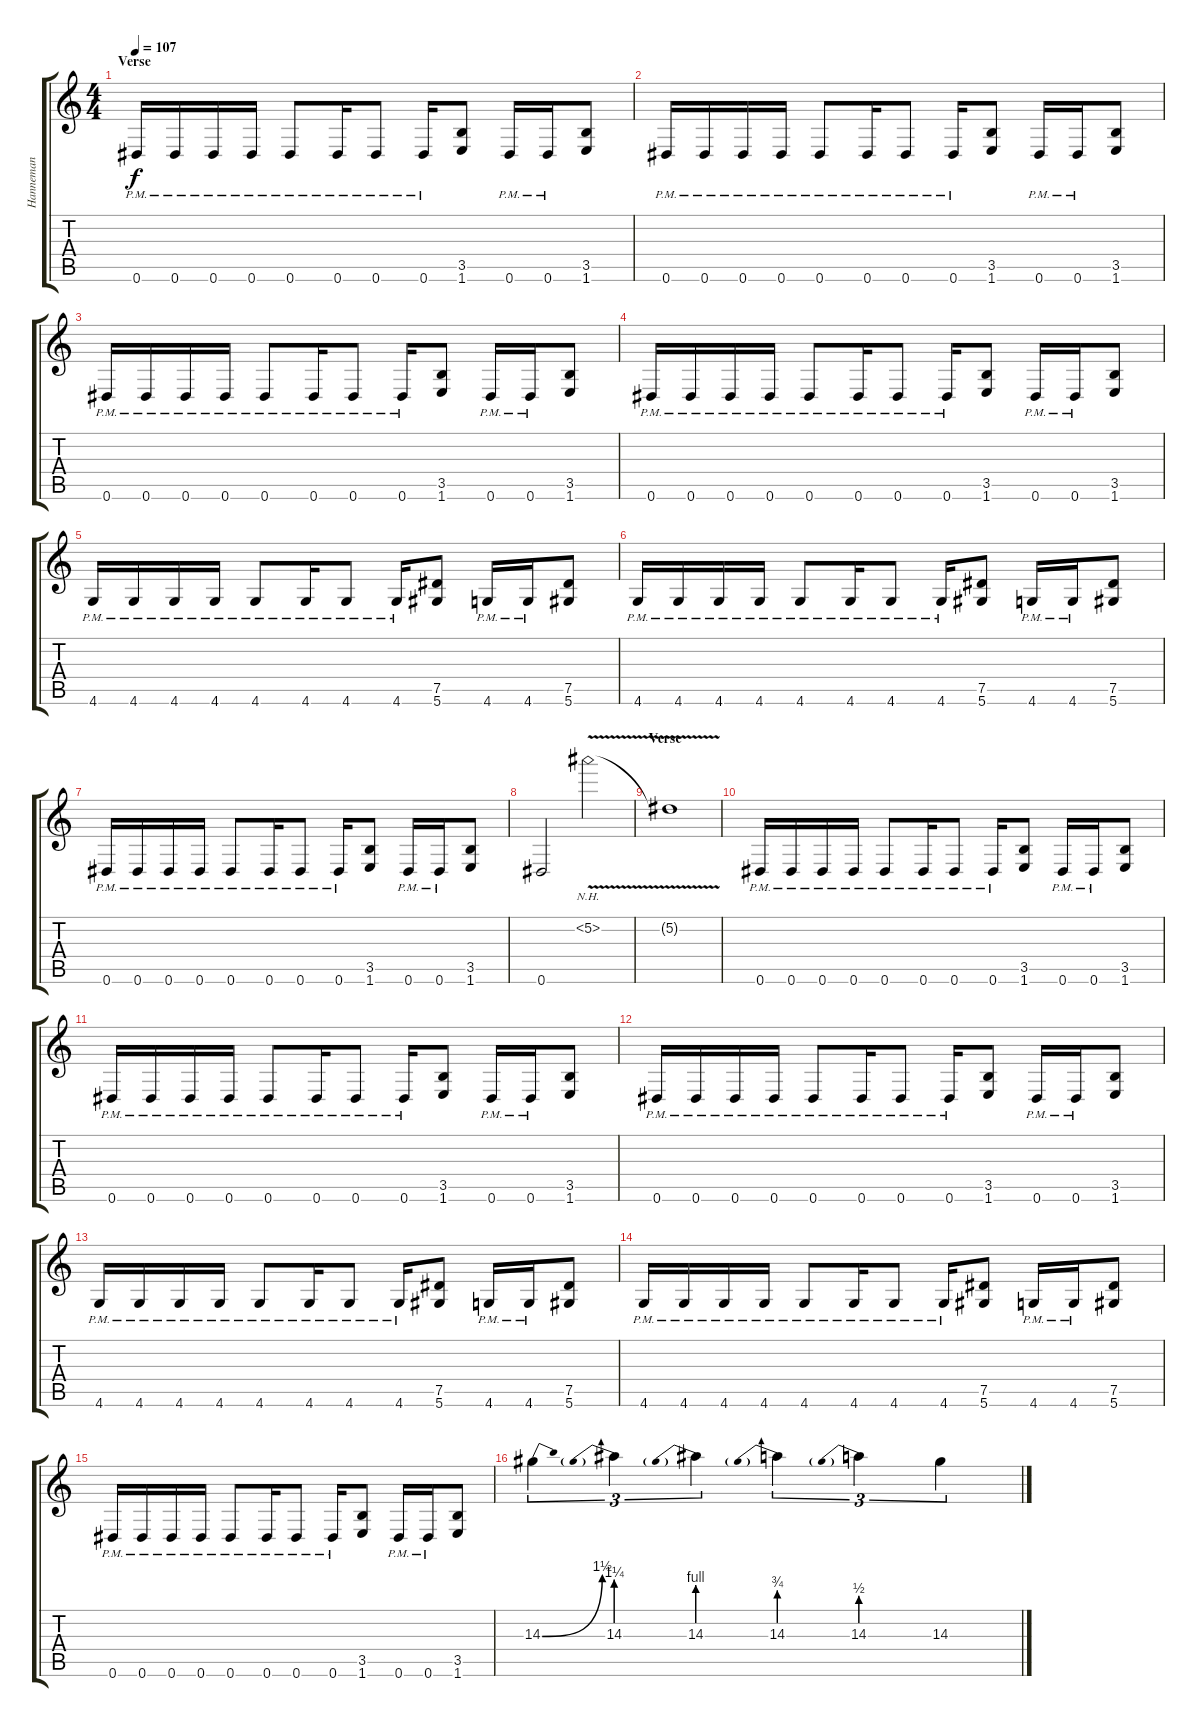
\track ("Hanneman" "Hanneman") {instrument distortionguitar}
\staff {score tabs}
\tuning (Eb4 Bb3 Gb3 Db3 Ab2 Eb2) {hide}
\ts (4 4)
\section ("" "Verse")
\tempo 107
\clef g2
\ks c
0.6{pm}.16{dy f} 0.6{pm}.16 0.6{pm}.16 0.6{pm}.16 0.6{pm}.8 0.6{pm}.16 0.6{pm}.8 0.6{pm}.16 (3.5 1.6).8 0.6{pm}.16 0.6{pm}.16 (3.5 1.6).8 |
0.6{pm}.16 0.6{pm}.16 0.6{pm}.16 0.6{pm}.16 0.6{pm}.8 0.6{pm}.16 0.6{pm}.8 0.6{pm}.16 (3.5 1.6).8 0.6{pm}.16 0.6{pm}.16 (3.5 1.6).8 |
0.6{pm}.16 0.6{pm}.16 0.6{pm}.16 0.6{pm}.16 0.6{pm}.8 0.6{pm}.16 0.6{pm}.8 0.6{pm}.16 (3.5 1.6).8 0.6{pm}.16 0.6{pm}.16 (3.5 1.6).8 |
0.6{pm}.16 0.6{pm}.16 0.6{pm}.16 0.6{pm}.16 0.6{pm}.8 0.6{pm}.16 0.6{pm}.8 0.6{pm}.16 (3.5 1.6).8 0.6{pm}.16 0.6{pm}.16 (3.5 1.6).8 |
4.6{pm}.16 4.6{pm}.16 4.6{pm}.16 4.6{pm}.16 4.6{pm}.8 4.6{pm}.16 4.6{pm}.8 4.6{pm}.16 (7.5 5.6).8 4.6{pm}.16 4.6{pm}.16 (7.5 5.6).8 |
4.6{pm}.16 4.6{pm}.16 4.6{pm}.16 4.6{pm}.16 4.6{pm}.8 4.6{pm}.16 4.6{pm}.8 4.6{pm}.16 (7.5 5.6).8 4.6{pm}.16 4.6{pm}.16 (7.5 5.6).8 |
0.6{pm}.16 0.6{pm}.16 0.6{pm}.16 0.6{pm}.16 0.6{pm}.8 0.6{pm}.16 0.6{pm}.8 0.6{pm}.16 (3.5 1.6).8 0.6{pm}.16 0.6{pm}.16 (3.5 1.6).8 |
0.6.2 5.2{nh v}.2 |
\section ("" "Verse ")
5.2{t}.1 |
0.6{pm}.16 0.6{pm}.16 0.6{pm}.16 0.6{pm}.16 0.6{pm}.8 0.6{pm}.16 0.6{pm}.8 0.6{pm}.16 (3.5 1.6).8 0.6{pm}.16 0.6{pm}.16 (3.5 1.6).8 |
0.6{pm}.16 0.6{pm}.16 0.6{pm}.16 0.6{pm}.16 0.6{pm}.8 0.6{pm}.16 0.6{pm}.8 0.6{pm}.16 (3.5 1.6).8 0.6{pm}.16 0.6{pm}.16 (3.5 1.6).8 |
0.6{pm}.16 0.6{pm}.16 0.6{pm}.16 0.6{pm}.16 0.6{pm}.8 0.6{pm}.16 0.6{pm}.8 0.6{pm}.16 (3.5 1.6).8 0.6{pm}.16 0.6{pm}.16 (3.5 1.6).8 |
4.6{pm}.16 4.6{pm}.16 4.6{pm}.16 4.6{pm}.16 4.6{pm}.8 4.6{pm}.16 4.6{pm}.8 4.6{pm}.16 (7.5 5.6).8 4.6{pm}.16 4.6{pm}.16 (7.5 5.6).8 |
4.6{pm}.16 4.6{pm}.16 4.6{pm}.16 4.6{pm}.16 4.6{pm}.8 4.6{pm}.16 4.6{pm}.8 4.6{pm}.16 (7.5 5.6).8 4.6{pm}.16 4.6{pm}.16 (7.5 5.6).8 |
0.6{pm}.16 0.6{pm}.16 0.6{pm}.16 0.6{pm}.16 0.6{pm}.8 0.6{pm}.16 0.6{pm}.8 0.6{pm}.16 (3.5 1.6).8 0.6{pm}.16 0.6{pm}.16 (3.5 1.6).8 |
14.3{be (bend 0 0 60 6)}.4{tu (3 2)} 14.3{be (prebend 0 5 60 5)}.4{tu (3 2)} 14.3{be (prebend 0 4 60 4)}.4{tu (3 2)} 14.3{be (prebend 0 3 60 3)}.4{tu (3 2)} 14.3{be (prebend 0 2 60 2)}.4{tu (3 2)} 14.3.4{tu (3 2)}
